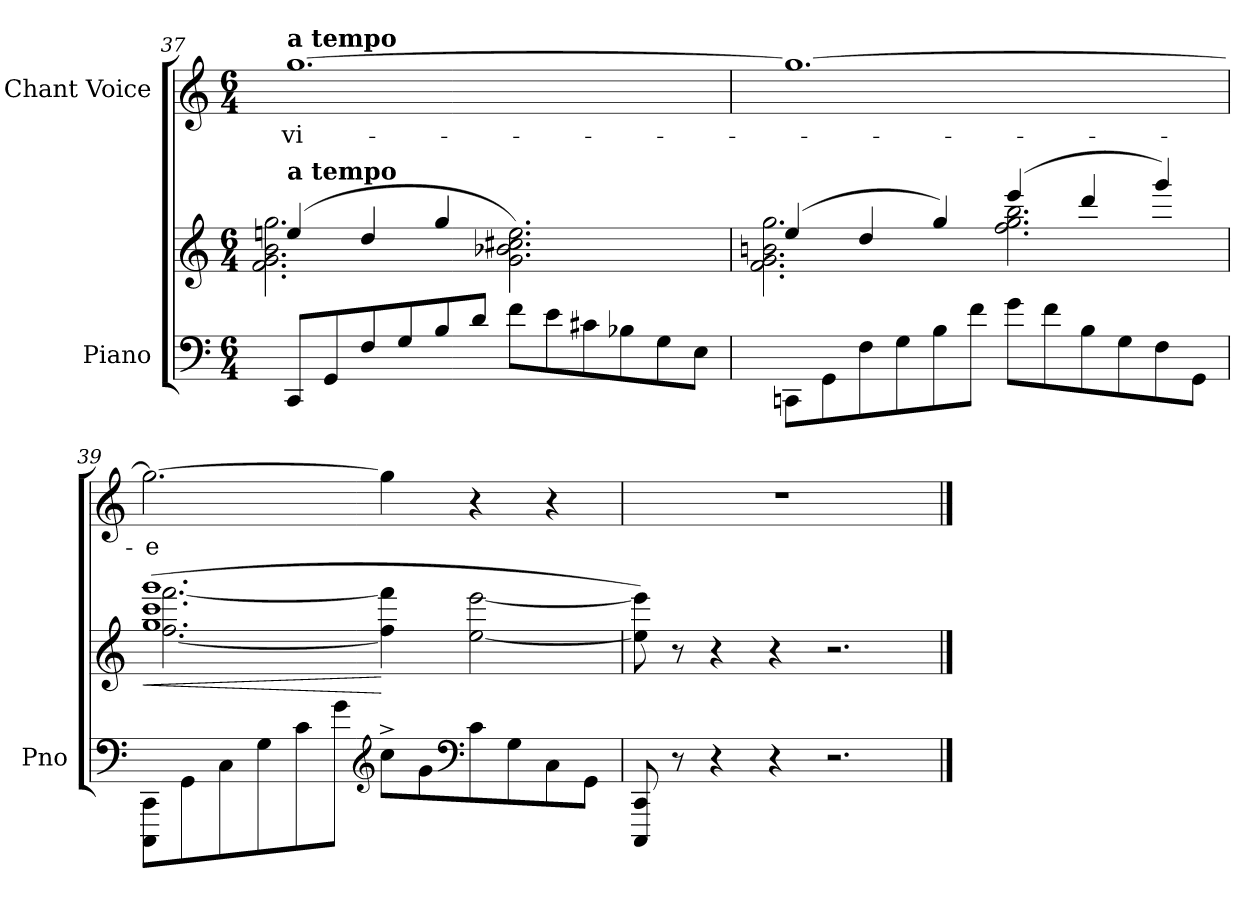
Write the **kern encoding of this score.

**kern	**kern	**dynam	**kern	**text
*part2	*part2	*part2	*part1	*part1
*staff3	*staff2	*staff2/3	*staff1	*staff1
*I"Piano	*	*	*I"Chant Voice	*
*I'Pno	*	*	*	*
*clefF4	*clefG2	*	*clefG2	*
*k[]	*k[]	*	*k[]	*
*M6/4	*M6/4	*	*M6/4	*
=37	=37	=37	=37	=37
*	*^	*	*	*
!	!	!	!	!LO:TX:a:B:t=a tempo	!
!	!LO:TX:a:B:t=a tempo	!	!	!	!
!	!	!	!	!	!LO:LY:b
*	*	*^	*	*	*
8CC/L	(4een/	2.f\ 2.g\ 2.b\ 2.gg\	8ryy	.	[1.gg	vi-
!	!	!	!	!LO:DY:b	!	!
!	!	!	!	!LO:DY:n=1:b	!	!
8GG/	.	.	1ryy	f other-dynamics	.	.
8F/	4dd/	.	.	.	.	.
8G/	.	.	.	.	.	.
8B/	4gg/	.	.	.	.	.
8d/J	.	.	.	.	.	.
8f\L	2.g\ 2.b-X\ 2.cc#X\ 2.ee\)	2.ryy	.	.	.	.
8e\	.	.	.	.	.	.
8c#X\	.	.	.	.	.	.
8B-X\	.	.	4.ryy	.	.	.
8G\	.	.	.	.	.	.
8E\J	.	.	.	.	.	.
*	*	*v	*v	*	*	*
!!LO:LB:g=z
=38	=38	=38	=38	=38	=38
8CCn\L	(4ee/	2.f\ 2.g\ 2.bn\ 2.gg\	.	1.gg_	.
8GG\	.	.	.	.	.
8F\	4dd/	.	.	.	.
8G\	.	.	.	.	.
8B\	4gg/)	.	.	.	.
8f\J	.	.	.	.	.
8g\L	(4eee/	2.ff\ 2.gg\ 2.bb\	.	.	.
8f\	.	.	.	.	.
8B\	4ddd/	.	.	.	.
8G\	.	.	.	.	.
8F\	4ggg/)	.	.	.	.
8GG\J	.	.	.	.	.
=39	=39	=39	=39	=39	=39
!	!	!	!LO:HP:b	!	!
!	!	!	!LO:HP:n=1:b	!	!LO:LY:b
8CCC\ 8CC\L	(1.gg 1.ccc 1.ggg	[2.ff\ [2.fff\	< >	2.gg\_	-e
8GG\	.	.	.	.	.
8C\	.	.	.	.	.
8G\	.	.	.	.	.
8c\	.	.	.	.	.
8g\J	.	.	.	.	.
*clefG2	*	*	*	*	*
8cc^\L	.	4ff\] 4fff\]	[ ]	4gg\]	.
8g\	.	.	.	.	.
*clefF4	*	*	*	*	*
8c\	.	[2ee\ [>2eee\	.	4r	.
8G\	.	.	.	.	.
8C\	.	.	.	4r	.
8GG\J	.	.	.	.	.
*	*v	*v	*	*	*
=40	=40	=40	=40	=40
8CCC/ 8CC/	8ee\] 8eee\])	.	1.r	.
8r	8r	.	.	.
4r	4r	.	.	.
4r	4r	.	.	.
2.r	2.r	.	.	.
==	==	==	==	==
*-	*-	*-	*-	*-
